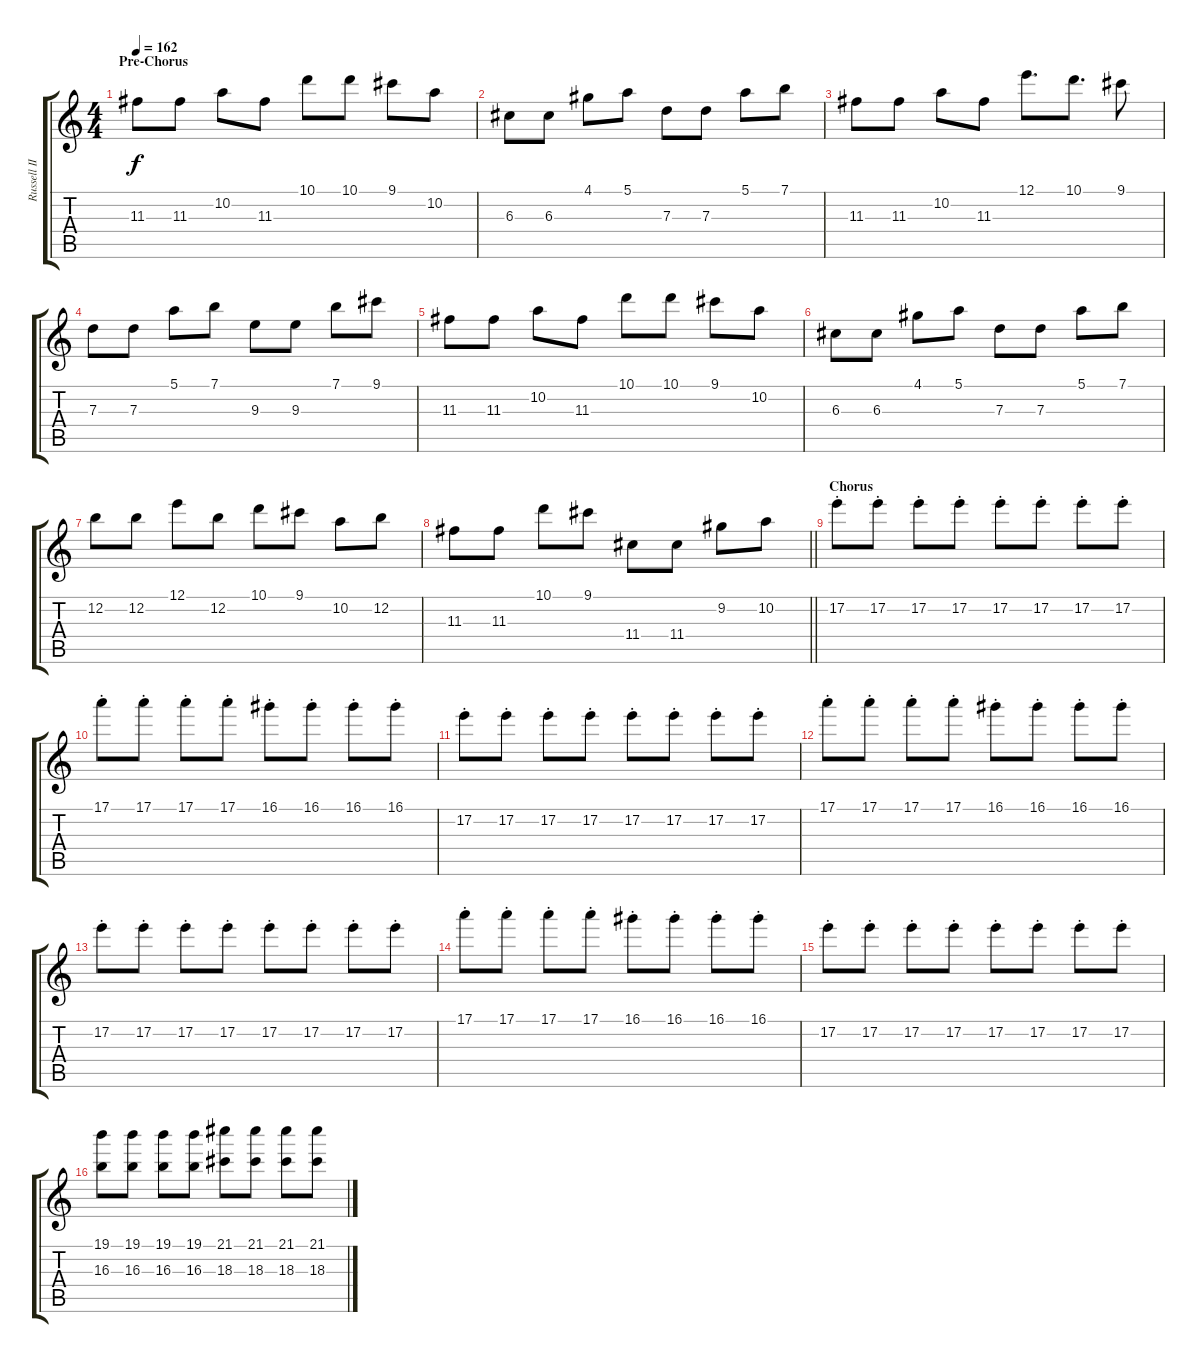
\track ("Russell II" "Russell II") {instrument overdrivenguitar}
\staff {score tabs}
\tuning (E4 B3 G3 D3 A2 E2) {hide}
\ts (4 4)
\section ("" "Pre-Chorus")
\tempo 162
\clef g2
\ks c
11.3.8{dy f} 11.3.8 10.2.8 11.3.8 10.1.8 10.1.8 9.1.8 10.2.8 |
6.3.8 6.3.8 4.1.8 5.1.8 7.3.8 7.3.8 5.1.8 7.1.8 |
11.3.8 11.3.8 10.2.8 11.3.8 12.1.8{d} 10.1.8{d} 9.1.8 |
7.3.8 7.3.8 5.1.8 7.1.8 9.3.8 9.3.8 7.1.8 9.1.8 |
11.3.8 11.3.8 10.2.8 11.3.8 10.1.8 10.1.8 9.1.8 10.2.8 |
6.3.8 6.3.8 4.1.8 5.1.8 7.3.8 7.3.8 5.1.8 7.1.8 |
12.2.8 12.2.8 12.1.8 12.2.8 10.1.8 9.1.8 10.2.8 12.2.8 |
\barLineRight lightlight
11.3.8 11.3.8 10.1.8 9.1.8 11.4.8 11.4.8 9.2.8 10.2.8 |
\section ("" "Chorus")
17.2{st}.8 17.2{st}.8 17.2{st}.8 17.2{st}.8 17.2{st}.8 17.2{st}.8 17.2{st}.8 17.2{st}.8 |
17.1{st}.8 17.1{st}.8 17.1{st}.8 17.1{st}.8 16.1{st}.8 16.1{st}.8 16.1{st}.8 16.1{st}.8 |
17.2{st}.8 17.2{st}.8 17.2{st}.8 17.2{st}.8 17.2{st}.8 17.2{st}.8 17.2{st}.8 17.2{st}.8 |
17.1{st}.8 17.1{st}.8 17.1{st}.8 17.1{st}.8 16.1{st}.8 16.1{st}.8 16.1{st}.8 16.1{st}.8 |
17.2{st}.8 17.2{st}.8 17.2{st}.8 17.2{st}.8 17.2{st}.8 17.2{st}.8 17.2{st}.8 17.2{st}.8 |
17.1{st}.8 17.1{st}.8 17.1{st}.8 17.1{st}.8 16.1{st}.8 16.1{st}.8 16.1{st}.8 16.1{st}.8 |
17.2{st}.8 17.2{st}.8 17.2{st}.8 17.2{st}.8 17.2{st}.8 17.2{st}.8 17.2{st}.8 17.2{st}.8 |
(19.1 16.3).8 (19.1 16.3).8 (19.1 16.3).8 (19.1 16.3).8 (21.1 18.3).8 (21.1 18.3).8 (21.1 18.3).8 (21.1 18.3).8
